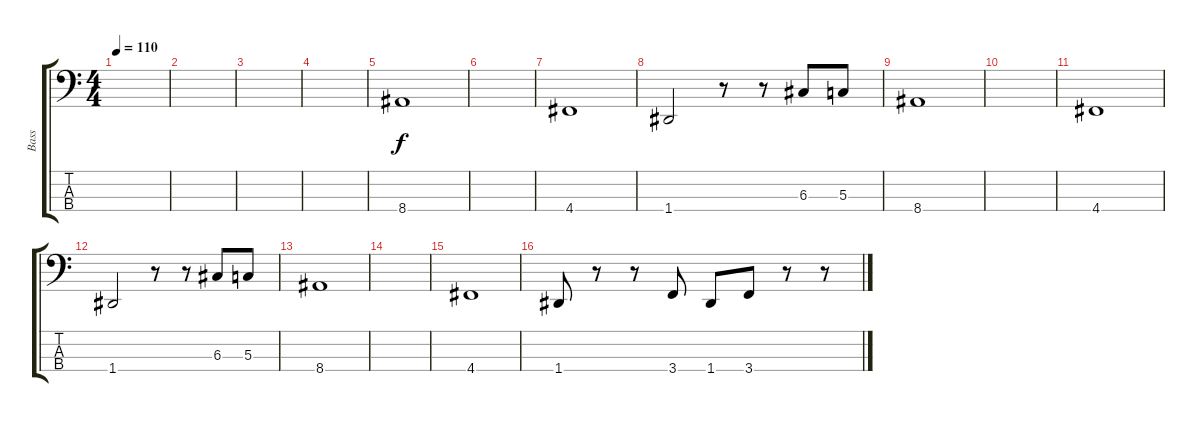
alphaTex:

\track ("Bass" "Bass") {instrument electricbassfinger}
\staff {score tabs}
\tuning (F2 C2 G1 D1) {hide}
\ts (4 4)
\tempo 110
\clef f4
\ks c
|
|
|
|
8.4.1 |
|
4.4.1 |
1.4.2 r.8 r.8 6.3.8 5.3.8 |
8.4.1 |
|
4.4.1 |
1.4.2 r.8 r.8 6.3.8 5.3.8 |
8.4.1 |
|
4.4.1 |
1.4.8 r.8 r.8 3.4.8 1.4.8 3.4.8 r.8 r.8
